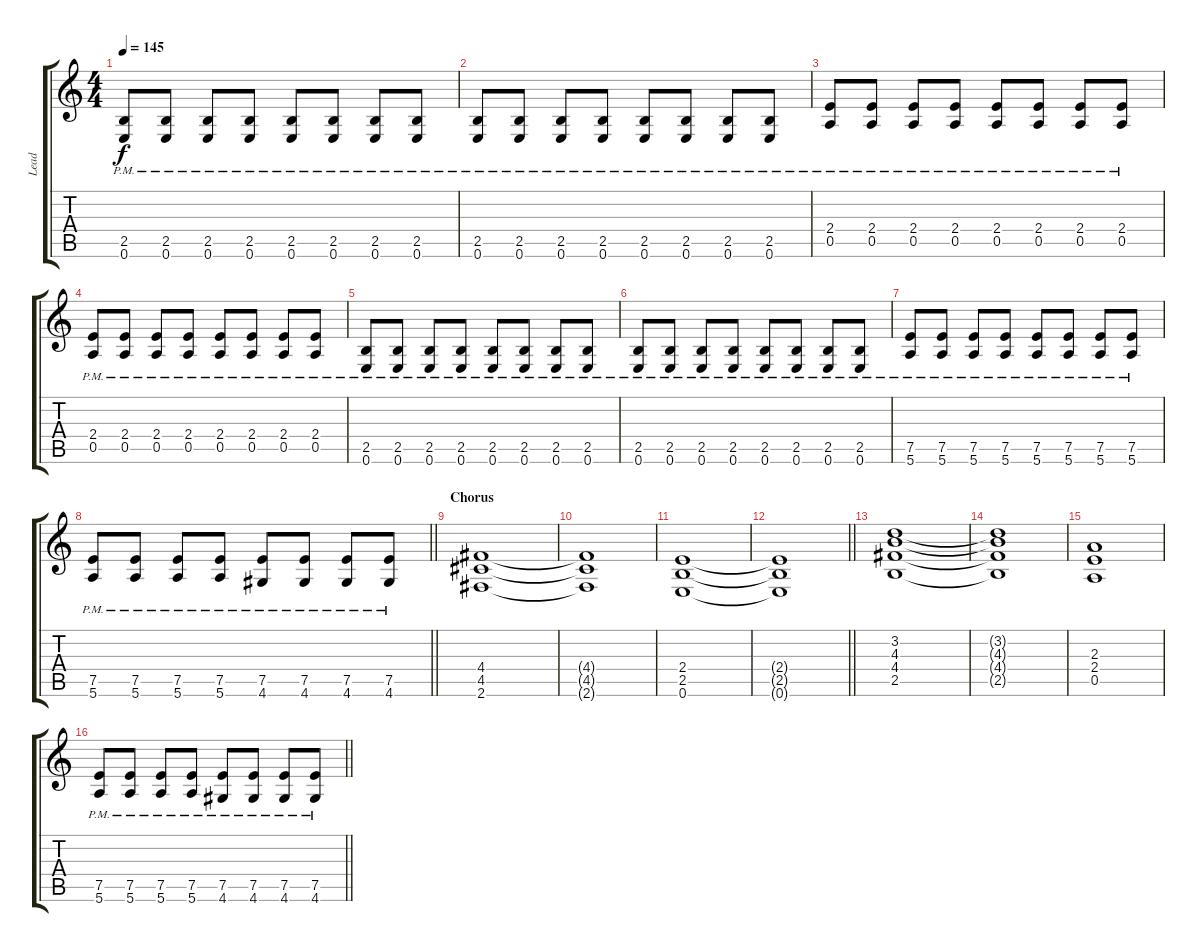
\track ("Lead" "Lead") {instrument distortionguitar}
\staff {score tabs}
\tuning (E4 B3 G3 D3 A2 E2) {hide}
\ts (4 4)
\tempo 145
\clef g2
\ks c
(2.5{pm} 0.6{pm}).8{dy f} (2.5{pm} 0.6{pm}).8 (2.5{pm} 0.6{pm}).8 (2.5{pm} 0.6{pm}).8 (2.5{pm} 0.6{pm}).8 (2.5{pm} 0.6{pm}).8 (2.5{pm} 0.6{pm}).8 (2.5{pm} 0.6{pm}).8 |
(2.5{pm} 0.6{pm}).8 (2.5{pm} 0.6{pm}).8 (2.5{pm} 0.6{pm}).8 (2.5{pm} 0.6{pm}).8 (2.5{pm} 0.6{pm}).8 (2.5{pm} 0.6{pm}).8 (2.5{pm} 0.6{pm}).8 (2.5{pm} 0.6{pm}).8 |
(2.4{pm} 0.5{pm}).8 (2.4{pm} 0.5{pm}).8 (2.4{pm} 0.5{pm}).8 (2.4{pm} 0.5{pm}).8 (2.4{pm} 0.5{pm}).8 (2.4{pm} 0.5{pm}).8 (2.4{pm} 0.5{pm}).8 (2.4{pm} 0.5{pm}).8 |
(2.4{pm} 0.5{pm}).8 (2.4{pm} 0.5{pm}).8 (2.4{pm} 0.5{pm}).8 (2.4{pm} 0.5{pm}).8 (2.4{pm} 0.5{pm}).8 (2.4{pm} 0.5{pm}).8 (2.4{pm} 0.5{pm}).8 (2.4{pm} 0.5{pm}).8 |
(2.5{pm} 0.6{pm}).8 (2.5{pm} 0.6{pm}).8 (2.5{pm} 0.6{pm}).8 (2.5{pm} 0.6{pm}).8 (2.5{pm} 0.6{pm}).8 (2.5{pm} 0.6{pm}).8 (2.5{pm} 0.6{pm}).8 (2.5{pm} 0.6{pm}).8 |
(2.5{pm} 0.6{pm}).8 (2.5{pm} 0.6{pm}).8 (2.5{pm} 0.6{pm}).8 (2.5{pm} 0.6{pm}).8 (2.5{pm} 0.6{pm}).8 (2.5{pm} 0.6{pm}).8 (2.5{pm} 0.6{pm}).8 (2.5{pm} 0.6{pm}).8 |
(7.5{pm} 5.6).8 (7.5{pm} 5.6).8 (7.5{pm} 5.6).8 (7.5{pm} 5.6).8 (7.5{pm} 5.6).8 (7.5{pm} 5.6).8 (7.5{pm} 5.6).8 (7.5{pm} 5.6).8 |
\barLineRight lightlight
(7.5{pm} 5.6{pm}).8 (7.5{pm} 5.6{pm}).8 (7.5{pm} 5.6{pm}).8 (7.5{pm} 5.6{pm}).8 (7.5{pm} 4.6{pm}).8 (7.5{pm} 4.6{pm}).8 (7.5{pm} 4.6{pm}).8 (7.5{pm} 4.6{pm}).8 |
\section ("" "Chorus")
(4.4 4.5 2.6).1 |
(4.4{t} 4.5{t} 2.6{t}).1 |
(2.4 2.5 0.6).1 |
\barLineRight lightlight
(2.4{t} 2.5{t} 0.6{t}).1 |
(3.2 4.3 4.4 2.5).1 |
(3.2{t} 4.3{t} 4.4{t} 2.5{t}).1 |
(2.3 2.4 0.5).1 |
\barLineRight lightlight
(7.5{pm} 5.6{pm}).8 (7.5{pm} 5.6{pm}).8 (7.5{pm} 5.6{pm}).8 (7.5{pm} 5.6{pm}).8 (7.5{pm} 4.6{pm}).8 (7.5{pm} 4.6{pm}).8 (7.5{pm} 4.6{pm}).8 (7.5{pm} 4.6{pm}).8
